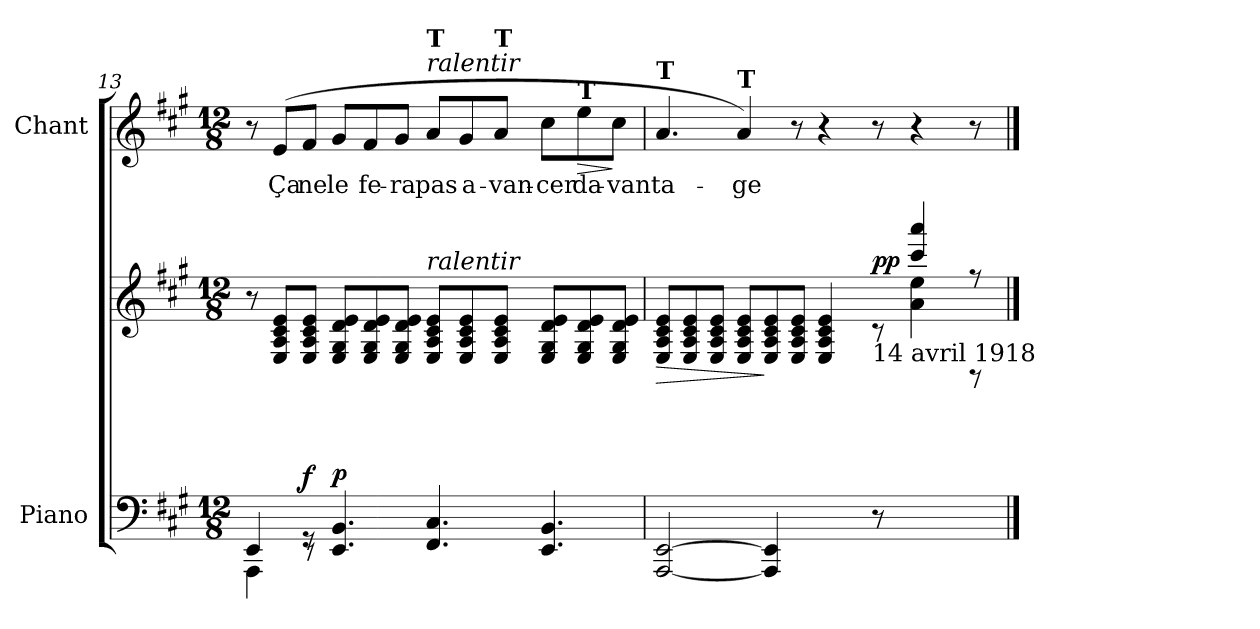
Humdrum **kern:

**kern	**kern	**dynam	**kern	**text	**dynam
*part2	*part2	*part2	*part1	*part1	*part1
*staff3	*staff2	*staff2/3	*staff1	*staff1	*staff1
*I"Piano	*	*	*I"Chant	*	*
*I'Pno	*	*	*	*	*
!!LO:LB:g=z
*clefF4	*clefG2	*	*clefG2	*	*
*k[f#c#g#]	*k[f#c#g#]	*	*k[f#c#g#]	*	*
*M12/8	*M12/8	*	*M12/8	*	*
=13	=13	=13	=13	=13	=13
*^	*	*	*	*	*
4EE/	4AAA\	8r	.	8r	.	.
!	!	!	!	!	!LO:LY:b	!
.	.	8E/ 8A/ 8c#/ 8e/L	.	(8e/L	Ça	.
!	!	!	!LO:DY:a=2	!	!LO:LY:b	!
8rEE	8rGG	8E/ 8A/ 8c#/ 8e/J	f	8f#/J	ne	.
!	!	!	!LO:DY:a=2	!	!LO:LY:b	!
4.EE/ 4.BB/	1ryy	8E/ 8G#/ 8d/ 8e/L	p	8g#/L	le	.
!	!	!	!	!	!LO:LY:b	!
.	.	8E/ 8G#/ 8d/ 8e/	.	8f#/	fe-	.
!	!	!	!	!	!LO:LY:b	!
.	.	8E/ 8G#/ 8d/ 8e/J	.	8g#/J	-ra	.
!	!	!	!	!LO:TX:a:i:t=ralentir	!	!
!	!	!	!	!LO:TX:a:B:t=T	!	!
!	!	!LO:TX:a:i:t=ralentir	!	!	!	!
!	!	!	!	!	!LO:LY:b	!
4.FF#/ 4.C#/	.	8E/ 8A/ 8c#/ 8e/L	.	8a/L	pas	.
!	!	!	!	!	!LO:LY:b	!
.	.	8E/ 8A/ 8c#/ 8e/	.	8g#/	a-	.
!	!	!	!	!LO:TX:a:B:t=T	!	!
!	!	!	!	!	!LO:LY:b	!
.	.	8E/ 8A/ 8c#/ 8e/J	.	8a/J	-van-	.
!	!	!	!	!	!LO:LY:b	!
4.EE/ 4.BB/	.	8E/ 8G#/ 8d/ 8e/L	.	8cc#\L	-cer	.
!	!	!	!	!LO:TX:a:B:t=T	!	!
!	!	!	!	!	!LO:LY:b	!LO:HP:b
.	.	8E/ 8G#/ 8d/ 8e/	.	8ee\	da-	>
!	!	!	!	!	!LO:LY:b	!
.	8ryy	8E/ 8G#/ 8d/ 8e/J	.	8cc#\J	-van	]
=14	=14	=14	=14	=14	=14	=14
!	!	!	!	!LO:TX:a:B:t=T	!	!
!	!	!	!LO:HP:b	!	!LO:LY:b	!
*v	*v	*^	*	*	*	*
[2AAA/ [2EE/	8E/ 8A/ 8c#/ 8e/L	8ryy	>	4.a/	ta-	.
*	*v	*v	*	*	*	*
.	8E/ 8A/ 8c#/ 8e/	.	.	.	.
.	8E/ 8A/ 8c#/ 8e/J	.	.	.	.
!	!	!	!LO:TX:a:B:t=T	!	!
!	!	!	!	!LO:LY:b	!
.	8E/ 8A/ 8c#/ 8e/L	.	4a/)	-ge	.
4AAA/] 4EE/]	8E/ 8A/ 8c#/ 8e/	]	.	.	.
.	8E/ 8A/ 8c#/ 8e/J	.	8r	.	.
8ryy	4E/ 4A/ 4c#/ 4e/	.	4r	.	.
8ryy	.	.	.	.	.
!LO:TX:a:t=14 avril 1918	!	!	!	!	!
!	!	!LO:DY:a	!	!	!
8r	8rc	pp	8r	.	.
*	*^	*	*	*	*
4ryy	4ccc#/ 4aaa/	4a\ 4ee\	.	4r	.	.
8rbbb	8rff	8ryy	.	8r	.	.
*	*v	*v	*	*	*	*
==	==	==	==	==	==
*-	*-	*-	*-	*-	*-
